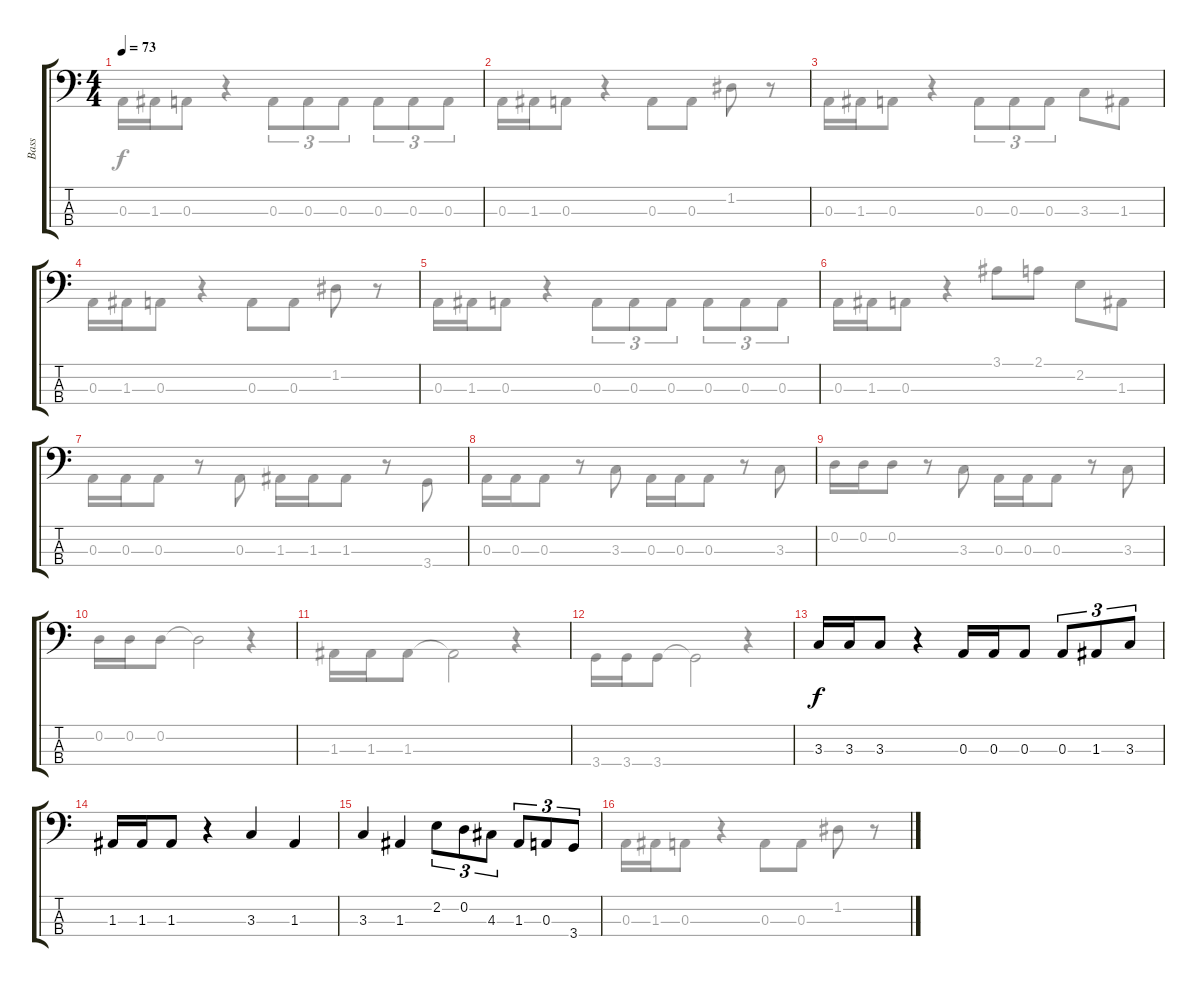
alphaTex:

\track ("Bass" "Bass") {instrument electricbassfinger}
\staff {score tabs}
\tuning (G2 D2 A1 E1) {hide}
\voice
\ts (4 4)
\tempo 73
\clef f4
\ks c
|
|
|
|
|
|
|
|
|
|
|
|
3.3.16 3.3.16 3.3.8 r.4 0.3.16 0.3.16 0.3.8 0.3.8{tu (3 2)} 1.3.8{tu (3 2)} 3.3.8{tu (3 2)} |
1.3.16 1.3.16 1.3.8 r.4 3.3.4 1.3.4 |
3.3.4 1.3.4 2.2.8{tu (3 2)} 0.2.8{tu (3 2)} 4.3.8{tu (3 2)} 1.3.8{tu (3 2)} 0.3.8{tu (3 2)} 3.4.8{tu (3 2)} |
\voice
\clef f4
\ottava regular
\simile none
\ks c
0.3.16{dy f} 1.3.16 0.3.8 r.4 0.3.8{tu (3 2)} 0.3.8{tu (3 2)} 0.3.8{tu (3 2)} 0.3.8{tu (3 2)} 0.3.8{tu (3 2)} 0.3.8{tu (3 2)} |
0.3.16 1.3.16 0.3.8 r.4 0.3.8 0.3.8 1.2.8 r.8 |
0.3.16 1.3.16 0.3.8 r.4 0.3.8{tu (3 2)} 0.3.8{tu (3 2)} 0.3.8{tu (3 2)} 3.3.8 1.3.8 |
0.3.16 1.3.16 0.3.8 r.4 0.3.8 0.3.8 1.2.8 r.8 |
0.3.16 1.3.16 0.3.8 r.4 0.3.8{tu (3 2)} 0.3.8{tu (3 2)} 0.3.8{tu (3 2)} 0.3.8{tu (3 2)} 0.3.8{tu (3 2)} 0.3.8{tu (3 2)} |
0.3.16 1.3.16 0.3.8 r.4 3.1.8 2.1.8 2.2.8 1.3.8 |
0.3.16 0.3.16 0.3.8 r.8 0.3.8 1.3.16 1.3.16 1.3.8 r.8 3.4.8 |
0.3.16 0.3.16 0.3.8 r.8 3.3.8 0.3.16 0.3.16 0.3.8 r.8 3.3.8 |
0.2.16 0.2.16 0.2.8 r.8 3.3.8 0.3.16 0.3.16 0.3.8 r.8 3.3.8 |
0.2.16 0.2.16 0.2.8 0.2{t}.2 r.4 |
1.3.16 1.3.16 1.3.8 1.3{t}.2 r.4 |
3.4.16 3.4.16 3.4.8 3.4{t}.2 r.4 |
|
|
|
0.3.16 1.3.16 0.3.8 r.4 0.3.8 0.3.8 1.2.8 r.8
